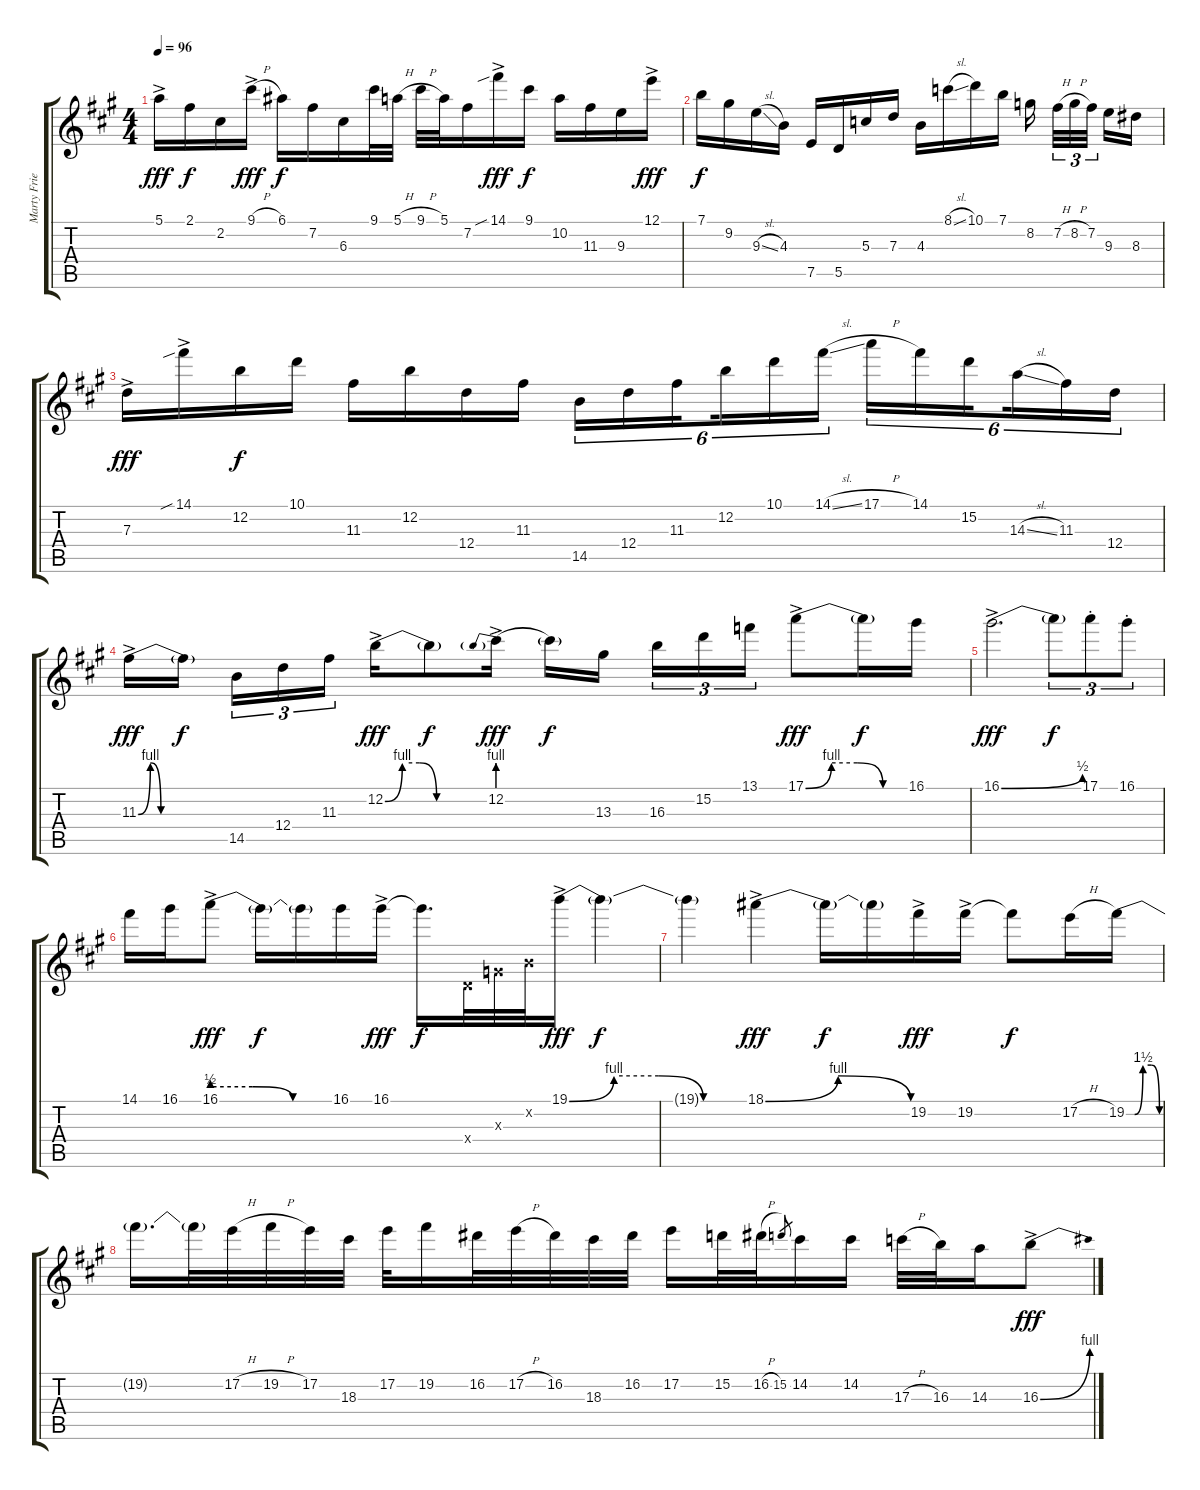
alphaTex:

\track ("Marty Friedman" "Marty Frie") {instrument distortionguitar}
\staff {score tabs}
\tuning (E4 B3 G3 D3 A2 E2) {hide}
\ts (4 4)
\tempo 96
\clef g2
\ks f#minor
5.1{ac}.16{dy fff} 2.1.16{dy f} 2.2.16 9.1{h ac}.16{dy fff} 6.1.16{dy f} 7.2.16 6.3.16 9.1.32 5.1{h}.32 9.1{h}.32 5.1.32 7.2.16 14.1{sib ac}.16{dy fff} 9.1.16{dy f} 10.2.16 11.3.16 9.3.16 12.1{ac}.16{dy fff} |
7.1.16{dy f} 9.2.16 9.3{sl}.16 4.3.16 7.5.16 5.5.16 5.3.16 7.3.16 4.3.16 8.1{sl}.16 10.1.16 7.1.16 8.2.16{beam splitsecondary} 7.2{h}.32{tu (3 2)} 8.2{h}.32{tu (3 2)} 7.2.32{tu (3 2) beam splitsecondary} 9.3.16 8.3.16 |
7.3{ac}.16{dy fff} 14.1{sib ac}.16 12.2.16{dy f} 10.1.16 11.3.16 12.2.16 12.4.16 11.3.16 14.5.16{tu (6 4)} 12.4.16{tu (6 4)} 11.3.16{tu (6 4) beam splitsecondary} 12.2.16{tu (6 4)} 10.1.16{tu (6 4)} 14.1{sl}.16{tu (6 4)} 17.1{h}.16{tu (6 4)} 14.1.16{tu (6 4)} 15.2.16{tu (6 4) beam splitsecondary} 14.3{sl}.16{tu (6 4)} 11.3.16{tu (6 4)} 12.4.16{tu (6 4)} |
11.3{be (custom 0 0 8 4 15 0 60 0) ac}.16{dy fff} 11.3{t}.16{dy f beam splitsecondary} 14.5.16{tu (3 2)} 12.4.16{tu (3 2)} 11.3.16{tu (3 2)} 12.2{be (custom 0 0 10 4 20 4 30 0 60 0) ac}.16{dy fff} 12.2{t}.8{dy f} 12.2{be (prebend 0 4 60 4) ac}.16{dy fff} 12.2{t}.16{dy f} 13.3.16{beam splitsecondary} 16.3.16{tu (3 2)} 15.2.16{tu (3 2)} 13.1.16{tu (3 2)} 17.1{be (custom 0 0 15 4 30 4 45 0 60 0) ac}.8{dy fff} 17.1{t}.16{dy f} 16.1.16 |
16.1{be (bend 0 0 60 2) ac}.2{d dy fff} 16.1{t}.8{tu (3 2) dy f} 17.1{st}.8{tu (3 2)} 16.1{st}.8{tu (3 2)} |
14.1.16 16.1.16 16.1{be (custom 0 2 20 2 40 0 60 0) ac}.8{dy fff} 16.1{t}.16{dy f} 16.1{t}.16 16.1.16 16.1{ac}.16{dy fff} 16.1{t}.16{d dy f} 0.4{x}.32 0.3{x}.32 0.2{x}.32 19.1{be (custom 0 0 15 4 30 4 45 0 60 0) ac}.16{dy fff} 19.1{t}.4{dy f} |
19.1{t}.4 18.1{be (bendrelease 0 0 15 4 15 4 60 0) ac}.4{dy fff} 18.1{t}.16{dy f} 18.1{t}.16 19.2{ac}.16{dy fff} 19.2{ac}.16 19.2{t}.8{dy f} 17.2{h}.16 19.2{be (custom 0 0 15 0 30 6 45 6 60 0)}.16 |
19.2{t}.16{d} 19.2{t}.32 17.2{h}.32 19.2{h}.32 17.2.32 18.3.32 17.2.32 19.2.16 16.2.32 17.2{h}.32 16.2.32 18.3.32 16.2.32 17.2.16 15.2.32 16.2{h}.32 15.2.8{gr} 14.2.16 14.2.16 17.3{h}.32 16.3.32 14.3.16 16.3{be (bend 0 0 60 4) ac}.8{dy fff}
